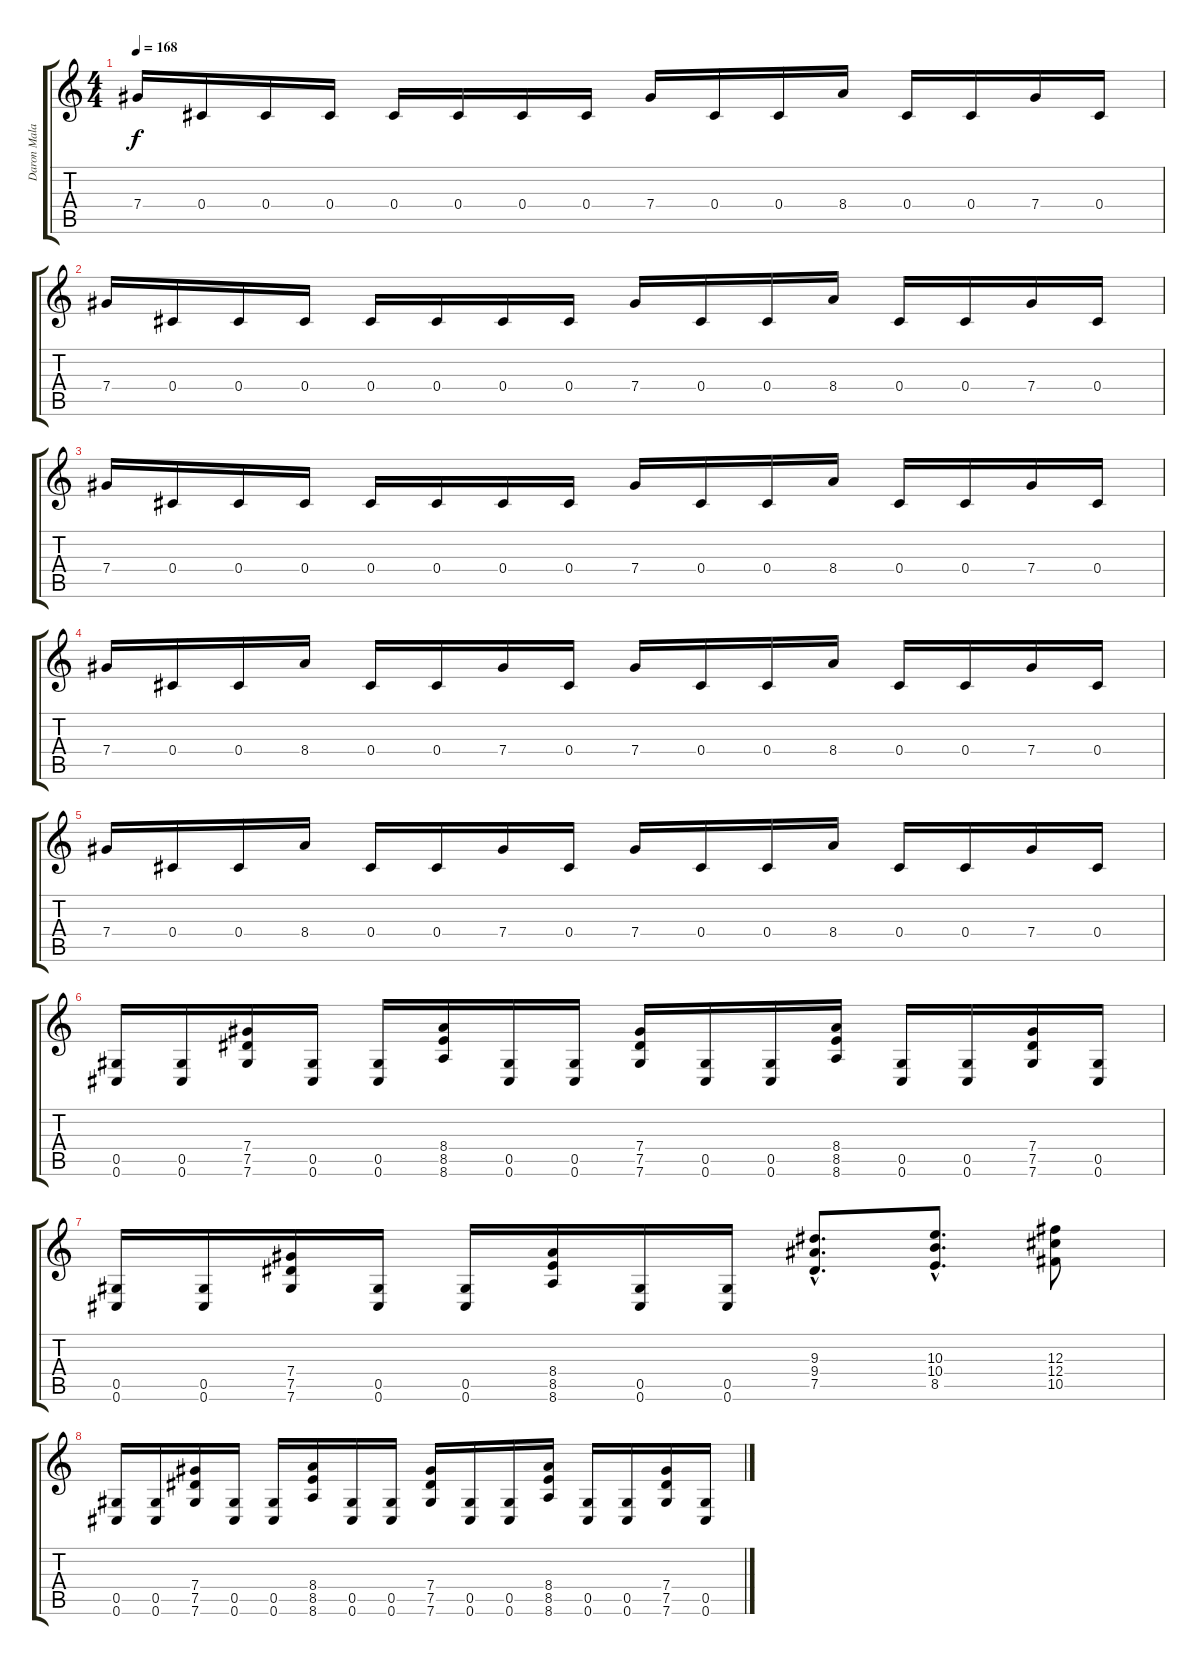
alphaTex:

\track ("Daron Malakian" "Daron Mala") {instrument distortionguitar}
\staff {score tabs}
\tuning (Eb4 Bb3 Gb3 Db3 Ab2 Db2) {hide}
\ts (4 4)
\tempo 168
\clef g2
\ks c
7.4.16{dy f instrument distortionguitar} 0.4.16 0.4.16 0.4.16 0.4.16 0.4.16 0.4.16 0.4.16 7.4.16 0.4.16 0.4.16 8.4.16 0.4.16 0.4.16 7.4.16 0.4.16 |
7.4.16 0.4.16 0.4.16 0.4.16 0.4.16 0.4.16 0.4.16 0.4.16 7.4.16 0.4.16 0.4.16 8.4.16 0.4.16 0.4.16 7.4.16 0.4.16 |
7.4.16 0.4.16 0.4.16 0.4.16 0.4.16 0.4.16 0.4.16 0.4.16 7.4.16 0.4.16 0.4.16 8.4.16 0.4.16 0.4.16 7.4.16 0.4.16 |
7.4.16 0.4.16 0.4.16 8.4.16 0.4.16 0.4.16 7.4.16 0.4.16 7.4.16 0.4.16 0.4.16 8.4.16 0.4.16 0.4.16 7.4.16 0.4.16 |
7.4.16 0.4.16 0.4.16 8.4.16 0.4.16 0.4.16 7.4.16 0.4.16 7.4.16 0.4.16 0.4.16 8.4.16 0.4.16 0.4.16 7.4.16 0.4.16 |
(0.5 0.6).16 (0.5 0.6).16 (7.4 7.5 7.6).16 (0.5 0.6).16 (0.5 0.6).16 (8.4 8.5 8.6).16 (0.5 0.6).16 (0.5 0.6).16 (7.4 7.5 7.6).16 (0.5 0.6).16 (0.5 0.6).16 (8.4 8.5 8.6).16 (0.5 0.6).16 (0.5 0.6).16 (7.4 7.5 7.6).16 (0.5 0.6).16 |
(0.5 0.6).16 (0.5 0.6).16 (7.4 7.5 7.6).16 (0.5 0.6).16 (0.5 0.6).16 (8.4 8.5 8.6).16 (0.5 0.6).16 (0.5 0.6).16 (9.3{hac} 9.4{hac} 7.5{hac}).8{d} (10.3{hac} 10.4{hac} 8.5{hac}).8{d} (12.3 12.4 10.5).8 |
(0.5 0.6).16 (0.5 0.6).16 (7.4 7.5 7.6).16 (0.5 0.6).16 (0.5 0.6).16 (8.4 8.5 8.6).16 (0.5 0.6).16 (0.5 0.6).16 (7.4 7.5 7.6).16 (0.5 0.6).16 (0.5 0.6).16 (8.4 8.5 8.6).16 (0.5 0.6).16 (0.5 0.6).16 (7.4 7.5 7.6).16 (0.5 0.6).16
